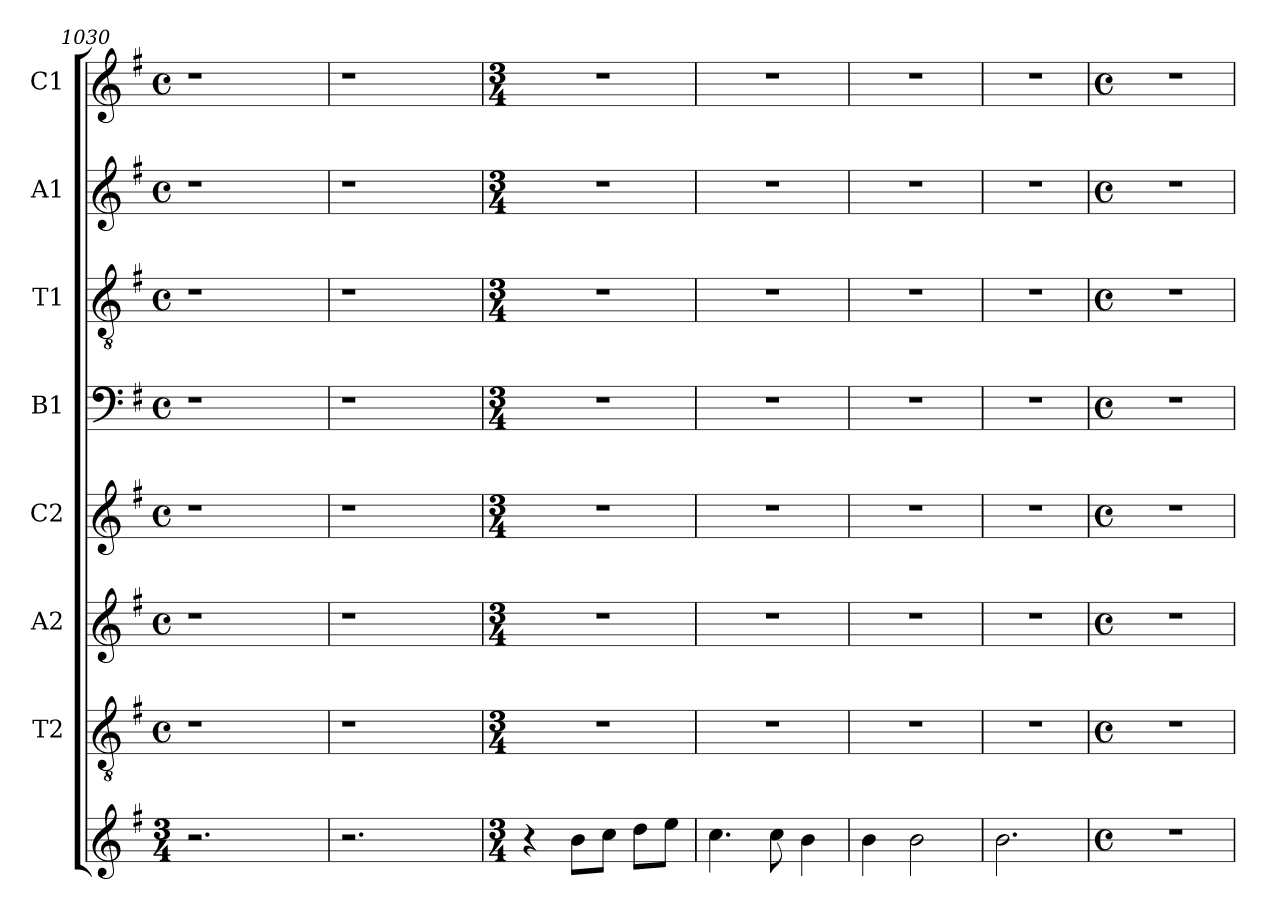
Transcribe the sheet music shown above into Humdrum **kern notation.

**kern	**kern	**kern	**kern	**kern	**kern	**kern	**kern
*part8	*part7	*part6	*part5	*part4	*part3	*part2	*part1
*staff8	*staff7	*staff6	*staff5	*staff4	*staff3	*staff2	*staff1
*	*I"T2	*I"A2	*I"C2	*I"B1	*I"T1	*I"A1	*I"C1
*	*I'T2	*I'A2	*I'C2	*I'B1	*I'T1	*I'A1	*I'C1
*clefG2	*clefGv2	*clefG2	*clefG2	*clefF4	*clefGv2	*clefG2	*clefG2
*k[f#]	*k[f#]	*k[f#]	*k[f#]	*k[f#]	*k[f#]	*k[f#]	*k[f#]
*G:	*G:	*G:	*G:	*G:	*G:	*G:	*G:
*M3/4	*M4/4	*M4/4	*M4/4	*M4/4	*M4/4	*M4/4	*M4/4
*	*met(c)	*met(c)	*met(c)	*met(c)	*met(c)	*met(c)	*met(c)
=1030	=1030	=1030	=1030	=1030	=1030	=1030	=1030
2.r	1r	1r	1r	1r	1r	1r	1r
4ryy	.	.	.	.	.	.	.
=1031	=1031	=1031	=1031	=1031	=1031	=1031	=1031
2.r	1r	1r	1r	1r	1r	1r	1r
4ryy	.	.	.	.	.	.	.
=1032	=1032	=1032	=1032	=1032	=1032	=1032	=1032
*M3/4	*M3/4	*M3/4	*M3/4	*M3/4	*M3/4	*M3/4	*M3/4
4r	2.r	2.r	2.r	2.r	2.r	2.r	2.r
8b\L	.	.	.	.	.	.	.
8cc\J	.	.	.	.	.	.	.
8dd\L	.	.	.	.	.	.	.
8ee\J	.	.	.	.	.	.	.
=1033	=1033	=1033	=1033	=1033	=1033	=1033	=1033
4.cc\	2.r	2.r	2.r	2.r	2.r	2.r	2.r
8cc\	.	.	.	.	.	.	.
4b\	.	.	.	.	.	.	.
=1034	=1034	=1034	=1034	=1034	=1034	=1034	=1034
4b\	2.r	2.r	2.r	2.r	2.r	2.r	2.r
2b\	.	.	.	.	.	.	.
=1035	=1035	=1035	=1035	=1035	=1035	=1035	=1035
2.b\	2.r	2.r	2.r	2.r	2.r	2.r	2.r
!!LO:PB:g=z
=1036	=1036	=1036	=1036	=1036	=1036	=1036	=1036
*M4/4	*M4/4	*M4/4	*M4/4	*M4/4	*M4/4	*M4/4	*M4/4
*met(c)	*met(c)	*met(c)	*met(c)	*met(c)	*met(c)	*met(c)	*met(c)
1r	1r	1r	1r	1r	1r	1r	1r
=	=	=	=	=	=	=	=
*-	*-	*-	*-	*-	*-	*-	*-
